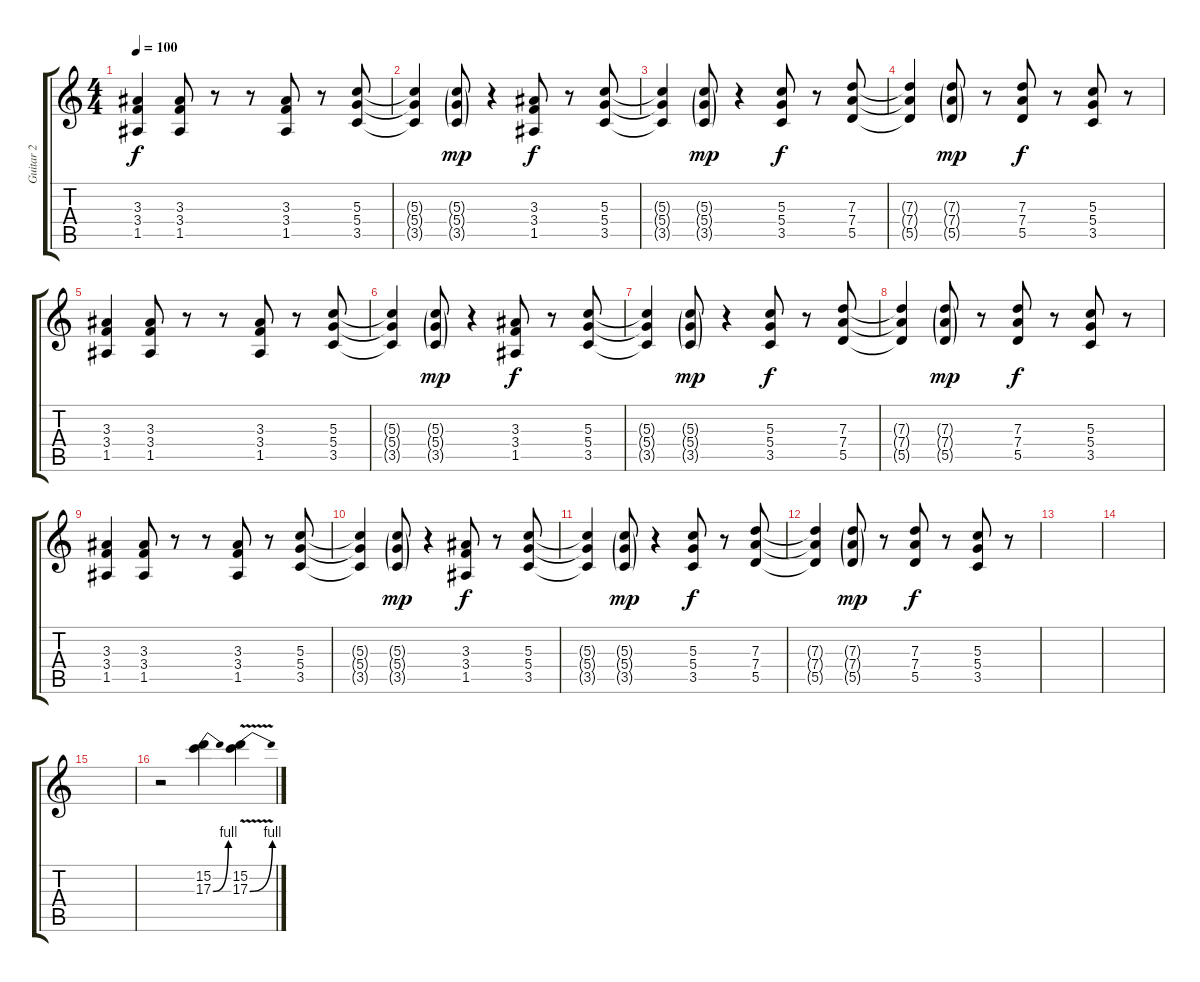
\track ("Guitar 2" "Guitar 2") {instrument distortionguitar}
\staff {score tabs}
\tuning (E4 B3 G3 D3 A2 E2) {hide}
\ts (4 4)
\tempo 100
\clef g2
\ks c
(3.3 3.4 1.5).4{dy f} (3.3 3.4 1.5).8 r.8 r.8 (3.3 3.4 1.5).8 r.8 (5.3 5.4 3.5).8 |
(5.3{t} 5.4{t} 3.5{t}).4 (5.3{g} 5.4{g} 3.5{g}).8{dy mp} r.4 (3.3 3.4 1.5).8{dy f} r.8 (5.3 5.4 3.5).8 |
(5.3{t} 5.4{t} 3.5{t}).4 (5.3{g} 5.4{g} 3.5{g}).8{dy mp} r.4 (5.3 5.4 3.5).8{dy f} r.8 (7.3 7.4 5.5).8 |
(7.3{t} 7.4{t} 5.5{t}).4 (7.3{g} 7.4{g} 5.5{g}).8{dy mp} r.8 (7.3 7.4 5.5).8{dy f} r.8 (5.3 5.4 3.5).8 r.8 |
(3.3 3.4 1.5).4 (3.3 3.4 1.5).8 r.8 r.8 (3.3 3.4 1.5).8 r.8 (5.3 5.4 3.5).8 |
(5.3{t} 5.4{t} 3.5{t}).4 (5.3{g} 5.4{g} 3.5{g}).8{dy mp} r.4 (3.3 3.4 1.5).8{dy f} r.8 (5.3 5.4 3.5).8 |
(5.3{t} 5.4{t} 3.5{t}).4 (5.3{g} 5.4{g} 3.5{g}).8{dy mp} r.4 (5.3 5.4 3.5).8{dy f} r.8 (7.3 7.4 5.5).8 |
(7.3{t} 7.4{t} 5.5{t}).4 (7.3{g} 7.4{g} 5.5{g}).8{dy mp} r.8 (7.3 7.4 5.5).8{dy f} r.8 (5.3 5.4 3.5).8 r.8 |
(3.3 3.4 1.5).4 (3.3 3.4 1.5).8 r.8 r.8 (3.3 3.4 1.5).8 r.8 (5.3 5.4 3.5).8 |
(5.3{t} 5.4{t} 3.5{t}).4 (5.3{g} 5.4{g} 3.5{g}).8{dy mp} r.4 (3.3 3.4 1.5).8{dy f} r.8 (5.3 5.4 3.5).8 |
(5.3{t} 5.4{t} 3.5{t}).4 (5.3{g} 5.4{g} 3.5{g}).8{dy mp} r.4 (5.3 5.4 3.5).8{dy f} r.8 (7.3 7.4 5.5).8 |
(7.3{t} 7.4{t} 5.5{t}).4 (7.3{g} 7.4{g} 5.5{g}).8{dy mp} r.8 (7.3 7.4 5.5).8{dy f} r.8 (5.3 5.4 3.5).8 r.8 |
|
|
|
r.2 (15.2 17.3{be (bend 0 0 60 4)}).4 (15.2 17.3{be (bend 0 0 60 4) v}).4
